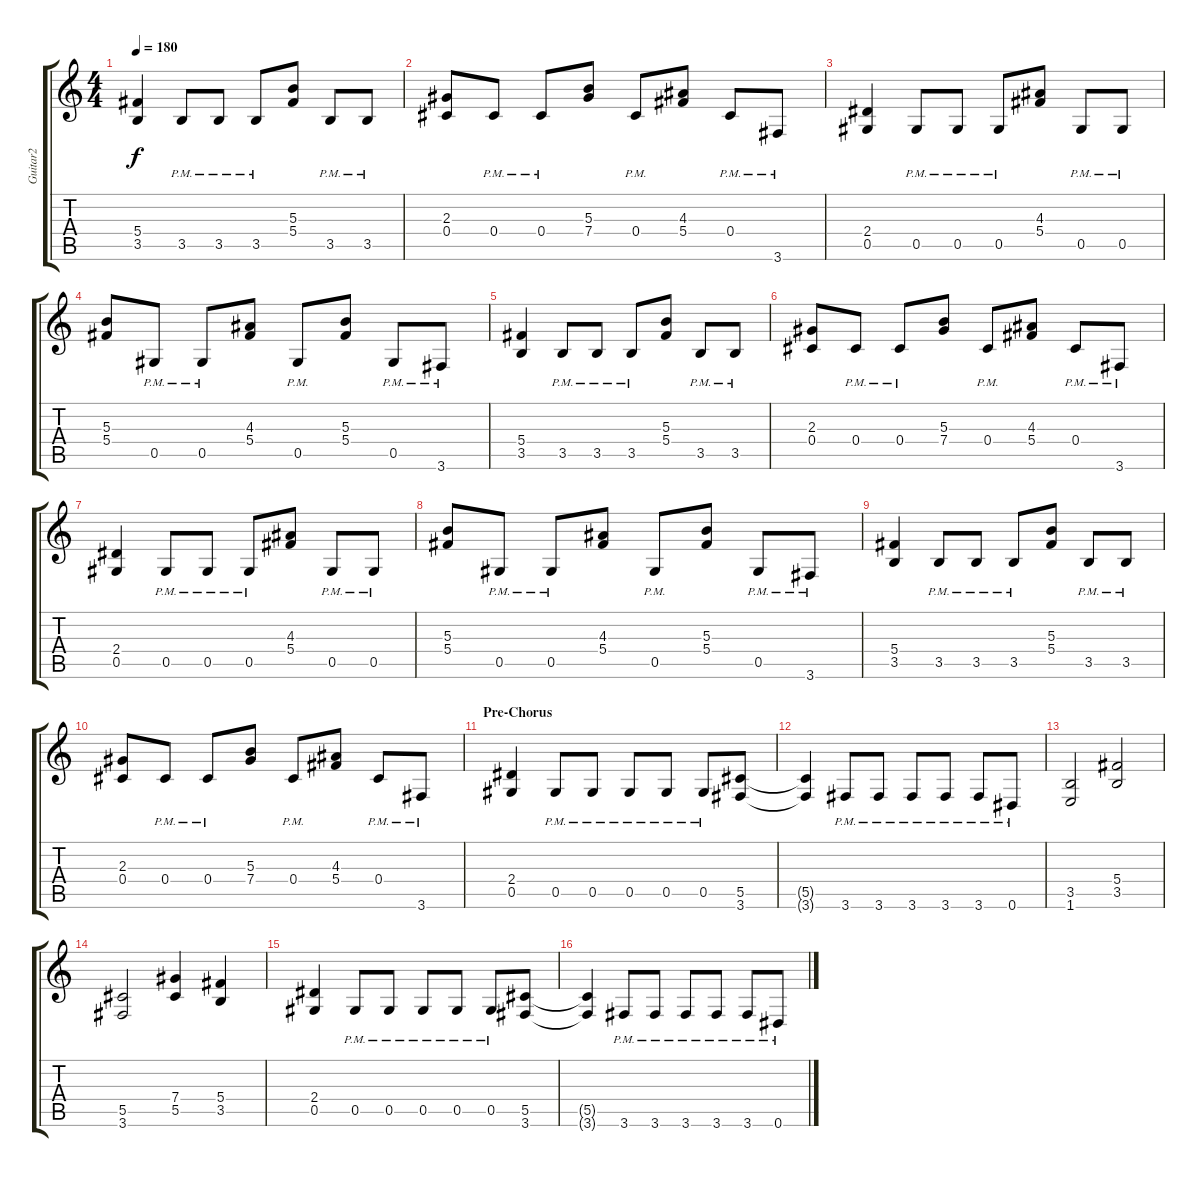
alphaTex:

\track ("Guitar2" "Guitar2") {instrument distortionguitar}
\staff {score tabs}
\tuning (Eb4 Bb3 Gb3 Db3 Ab2 Eb2) {hide}
\ts (4 4)
\tempo 180
\clef g2
\ks c
(5.4 3.5).4{dy f} 3.5{pm}.8 3.5{pm}.8 3.5{pm}.8 (5.3 5.4).8 3.5{pm}.8 3.5{pm}.8 |
(2.3 0.4).8 0.4{pm}.8 0.4{pm}.8 (5.3 7.4).8 0.4{pm}.8 (4.3 5.4).8 0.4{pm}.8 3.6{pm}.8 |
(2.4 0.5).4 0.5{pm}.8 0.5{pm}.8 0.5{pm}.8 (4.3 5.4).8 0.5{pm}.8 0.5{pm}.8 |
(5.3 5.4).8 0.5{pm}.8 0.5{pm}.8 (4.3 5.4).8 0.5{pm}.8 (5.3 5.4).8 0.5{pm}.8 3.6{pm}.8 |
(5.4 3.5).4 3.5{pm}.8 3.5{pm}.8 3.5{pm}.8 (5.3 5.4).8 3.5{pm}.8 3.5{pm}.8 |
(2.3 0.4).8 0.4{pm}.8 0.4{pm}.8 (5.3 7.4).8 0.4{pm}.8 (4.3 5.4).8 0.4{pm}.8 3.6{pm}.8 |
(2.4 0.5).4 0.5{pm}.8 0.5{pm}.8 0.5{pm}.8 (4.3 5.4).8 0.5{pm}.8 0.5{pm}.8 |
(5.3 5.4).8 0.5{pm}.8 0.5{pm}.8 (4.3 5.4).8 0.5{pm}.8 (5.3 5.4).8 0.5{pm}.8 3.6{pm}.8 |
(5.4 3.5).4 3.5{pm}.8 3.5{pm}.8 3.5{pm}.8 (5.3 5.4).8 3.5{pm}.8 3.5{pm}.8 |
(2.3 0.4).8 0.4{pm}.8 0.4{pm}.8 (5.3 7.4).8 0.4{pm}.8 (4.3 5.4).8 0.4{pm}.8 3.6{pm}.8 |
\section ("" "Pre-Chorus")
(2.4 0.5).4 0.5{pm}.8 0.5{pm}.8 0.5{pm}.8 0.5{pm}.8 0.5{pm}.8 (5.5 3.6).8 |
(5.5{t} 3.6{t}).4 3.6{pm}.8 3.6{pm}.8 3.6{pm}.8 3.6{pm}.8 3.6{pm}.8 0.6{pm}.8 |
(3.5 1.6).2 (5.4 3.5).2 |
(5.5 3.6).2 (7.4 5.5).4 (5.4 3.5).4 |
(2.4 0.5).4 0.5{pm}.8 0.5{pm}.8 0.5{pm}.8 0.5{pm}.8 0.5{pm}.8 (5.5 3.6).8 |
(5.5{t} 3.6{t}).4 3.6{pm}.8 3.6{pm}.8 3.6{pm}.8 3.6{pm}.8 3.6{pm}.8 0.6{pm}.8
